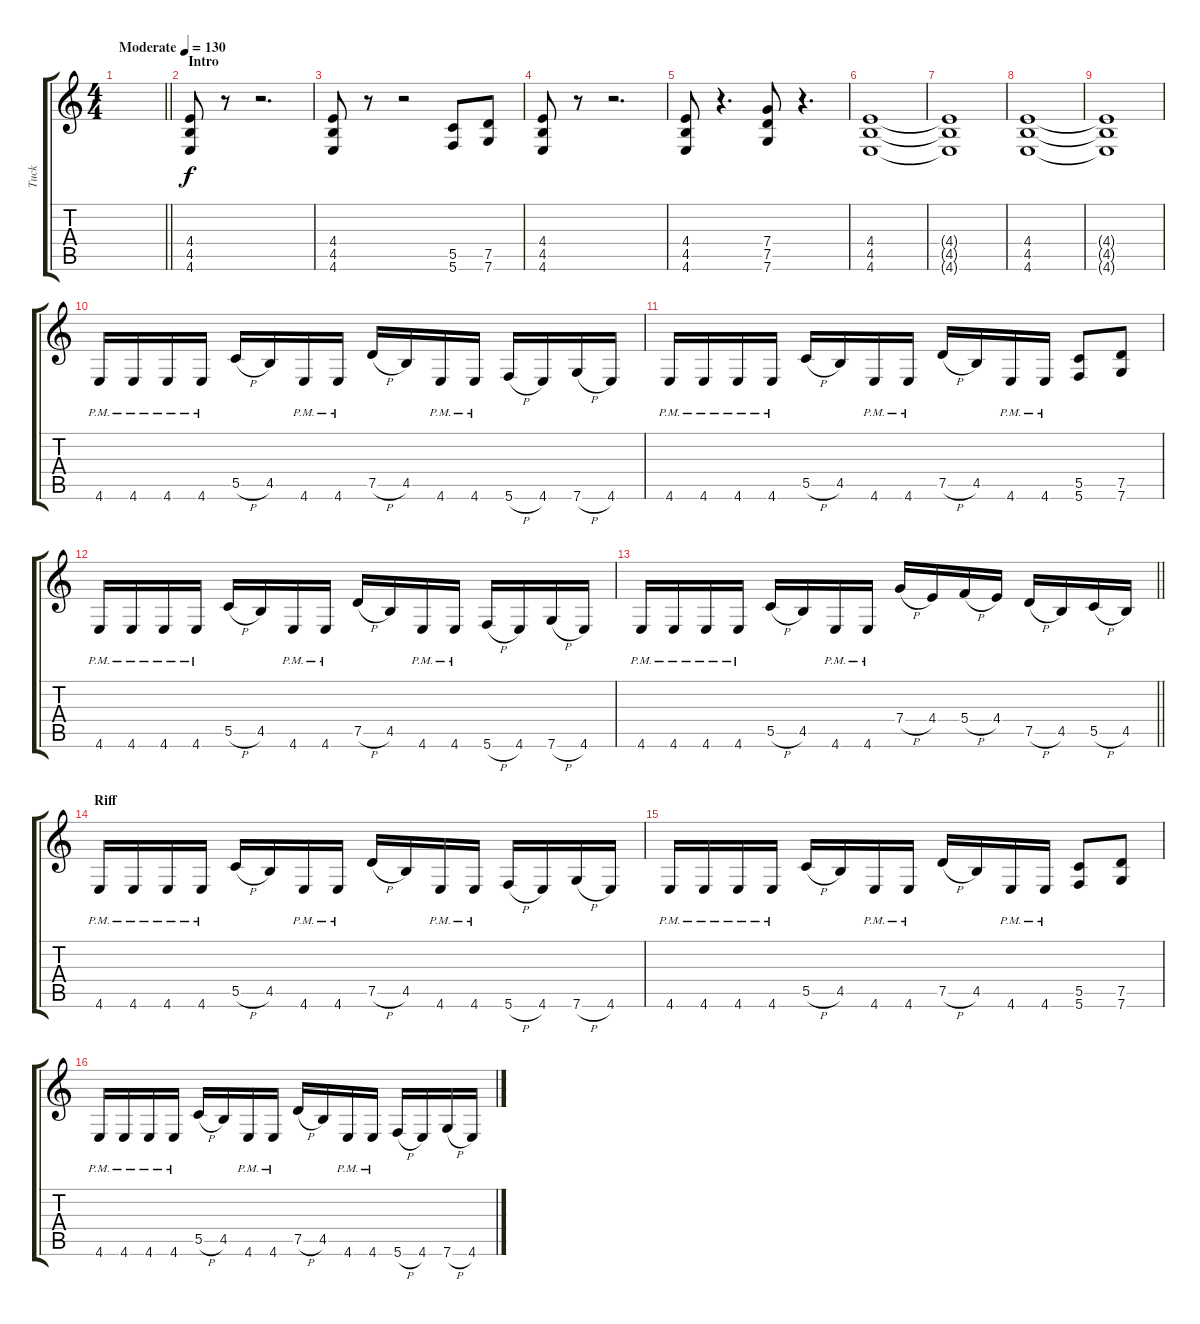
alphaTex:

\track ("Tuck" "Tuck") {instrument distortionguitar}
\staff {score tabs}
\tuning (D4 A3 F3 C3 G2 C2) {hide}
\ts (4 4)
\tempo (130 "Moderate")
\clef g2
\barLineRight lightlight
\ks c
|
\section ("" " Intro")
(4.4 4.5 4.6).8 r.8 r.2{d} |
(4.4 4.5 4.6).8 r.8 r.2 (5.5 5.6).8 (7.5 7.6).8 |
(4.4 4.5 4.6).8 r.8 r.2{d} |
(4.4 4.5 4.6).8 r.4{d} (7.4 7.5 7.6).8 r.4{d} |
(4.4 4.5 4.6).1 |
(4.4{t} 4.5{t} 4.6{t}).1 |
(4.4 4.5 4.6).1 |
(4.4{t} 4.5{t} 4.6{t}).1 |
4.6{pm}.16 4.6{pm}.16 4.6{pm}.16 4.6{pm}.16 5.5{h}.16 4.5.16 4.6{pm}.16 4.6{pm}.16 7.5{h}.16 4.5.16 4.6{pm}.16 4.6{pm}.16 5.6{h}.16 4.6.16 7.6{h}.16 4.6.16 |
4.6{pm}.16 4.6{pm}.16 4.6{pm}.16 4.6{pm}.16 5.5{h}.16 4.5.16 4.6{pm}.16 4.6{pm}.16 7.5{h}.16 4.5.16 4.6{pm}.16 4.6{pm}.16 (5.5 5.6).8 (7.5 7.6).8 |
4.6{pm}.16 4.6{pm}.16 4.6{pm}.16 4.6{pm}.16 5.5{h}.16 4.5.16 4.6{pm}.16 4.6{pm}.16 7.5{h}.16 4.5.16 4.6{pm}.16 4.6{pm}.16 5.6{h}.16 4.6.16 7.6{h}.16 4.6.16 |
\barLineRight lightlight
4.6{pm}.16 4.6{pm}.16 4.6{pm}.16 4.6{pm}.16 5.5{h}.16 4.5.16 4.6{pm}.16 4.6{pm}.16 7.4{h}.16 4.4.16 5.4{h}.16 4.4.16 7.5{h}.16 4.5.16 5.5{h}.16 4.5.16 |
\section ("" "Riff")
4.6{pm}.16 4.6{pm}.16 4.6{pm}.16 4.6{pm}.16 5.5{h}.16 4.5.16 4.6{pm}.16 4.6{pm}.16 7.5{h}.16 4.5.16 4.6{pm}.16 4.6{pm}.16 5.6{h}.16 4.6.16 7.6{h}.16 4.6.16 |
4.6{pm}.16 4.6{pm}.16 4.6{pm}.16 4.6{pm}.16 5.5{h}.16 4.5.16 4.6{pm}.16 4.6{pm}.16 7.5{h}.16 4.5.16 4.6{pm}.16 4.6{pm}.16 (5.5 5.6).8 (7.5 7.6).8 |
4.6{pm}.16 4.6{pm}.16 4.6{pm}.16 4.6{pm}.16 5.5{h}.16 4.5.16 4.6{pm}.16 4.6{pm}.16 7.5{h}.16 4.5.16 4.6{pm}.16 4.6{pm}.16 5.6{h}.16 4.6.16 7.6{h}.16 4.6.16
